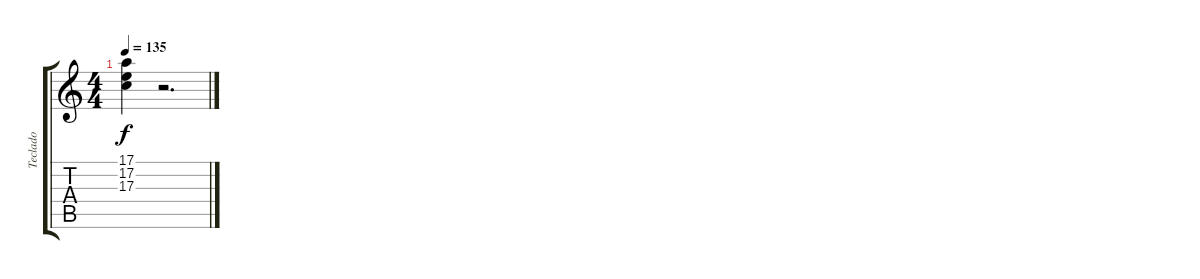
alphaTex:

\track ("Teclado" "Teclado") {instrument stringensemble1}
\staff {score tabs}
\tuning (E4 B3 G3 D3 A2 E2) {hide}
\ts (4 4)
\tempo 135
\clef g2
\ks c
(17.1 17.2 17.3).4{dy f} r.2{d}
